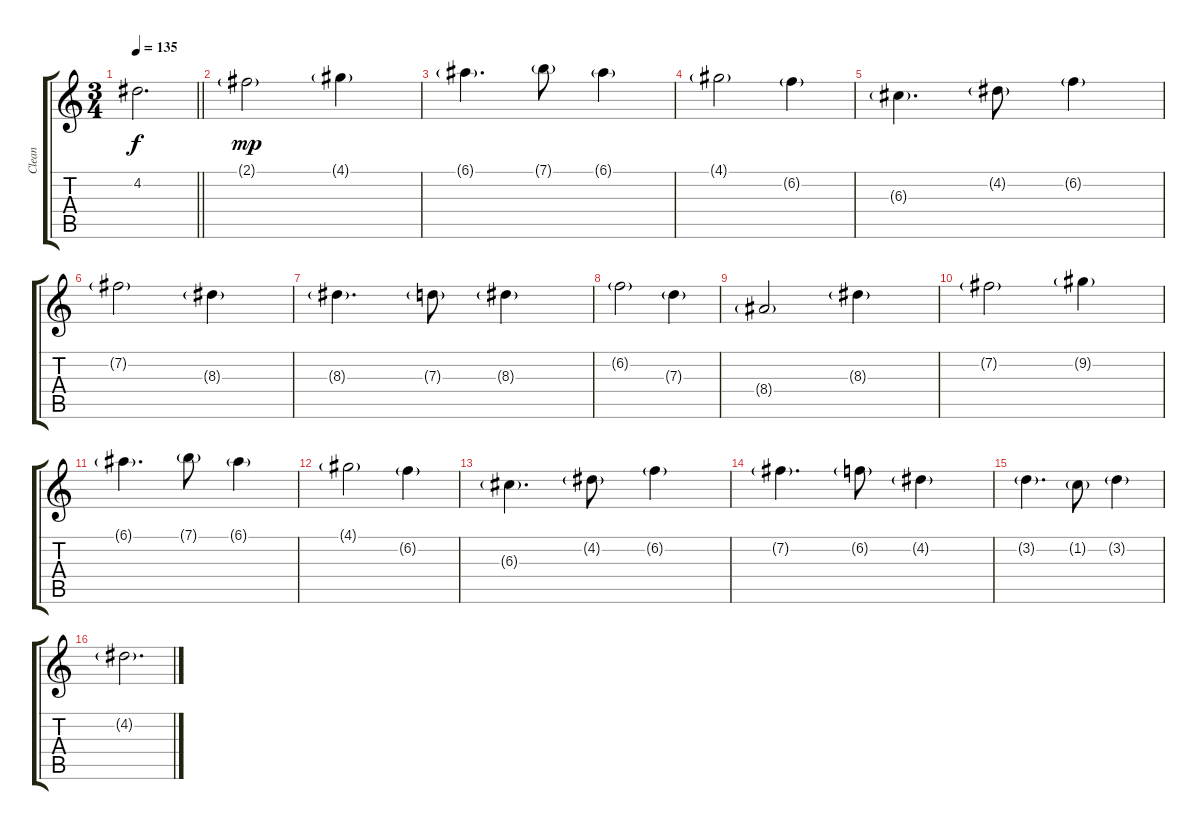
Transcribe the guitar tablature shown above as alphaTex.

\track ("Clean" "Clean") {instrument electricguitarclean}
\staff {score tabs}
\tuning (E4 B3 G3 D3 A2 E2) {hide}
\ts (3 4)
\tempo 135
\clef g2
\barLineRight lightlight
\ks c
4.2.2{d dy f volume 16} |
\section ("" "")
2.1{g}.2{dy mp} 4.1{g}.4 |
6.1{g}.4{d} 7.1{g}.8 6.1{g}.4 |
4.1{g}.2 6.2{g}.4 |
6.3{g}.4{d} 4.2{g}.8 6.2{g}.4 |
7.2{g}.2 8.3{g}.4 |
8.3{g}.4{d} 7.3{g}.8 8.3{g}.4 |
6.2{g}.2 7.3{g}.4 |
8.4{g}.2 8.3{g}.4 |
7.2{g}.2 9.2{g}.4 |
6.1{g}.4{d} 7.1{g}.8 6.1{g}.4 |
4.1{g}.2 6.2{g}.4 |
6.3{g}.4{d} 4.2{g}.8 6.2{g}.4 |
7.2{g}.4{d} 6.2{g}.8 4.2{g}.4 |
3.2{g}.4{d} 1.2{g}.8 3.2{g}.4 |
4.2{g}.2{d}
